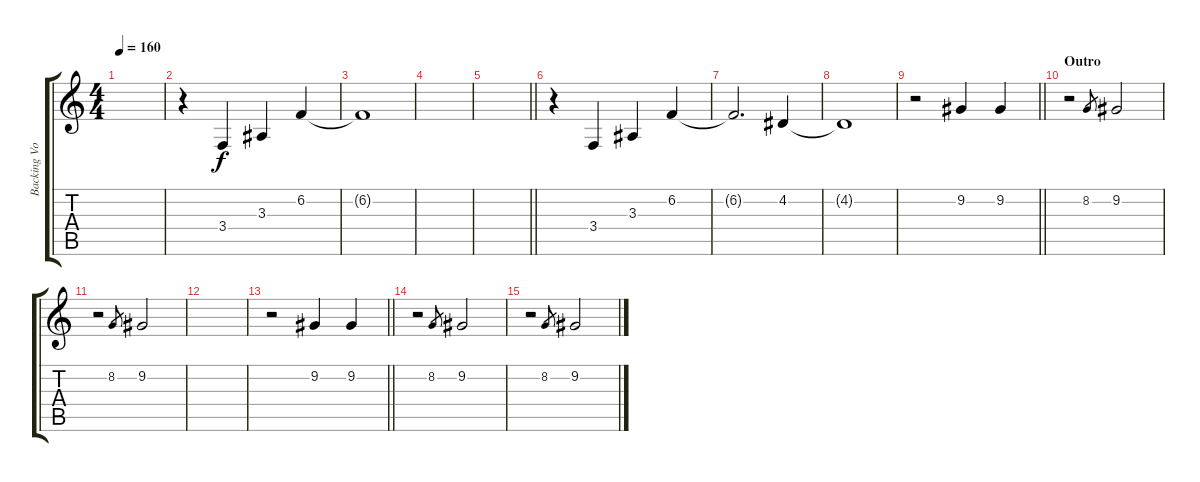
\track ("Backing Vocal II" "Backing Vo") {instrument cello}
\staff {score tabs}
\tuning (E4 B3 G3 D3 A2 E2) {hide}
\ts (4 4)
\tempo 160
\clef g2
\ks c
|
r.4 3.4.4 3.3.4 6.2.4 |
6.2{t}.1 |
|
\barLineRight lightlight
|
r.4 3.4.4 3.3.4 6.2.4 |
6.2{t}.2{d} 4.2.4 |
4.2{t}.1 |
\barLineRight lightlight
r.2 9.2.4 9.2.4 |
\section ("" "Outro")
r.2 8.2.8{gr} 9.2.2 |
r.2 8.2.8{gr} 9.2.2 |
|
\barLineRight lightlight
r.2 9.2.4 9.2.4 |
r.2 8.2.8{gr} 9.2.2 |
r.2 8.2.8{gr} 9.2.2
